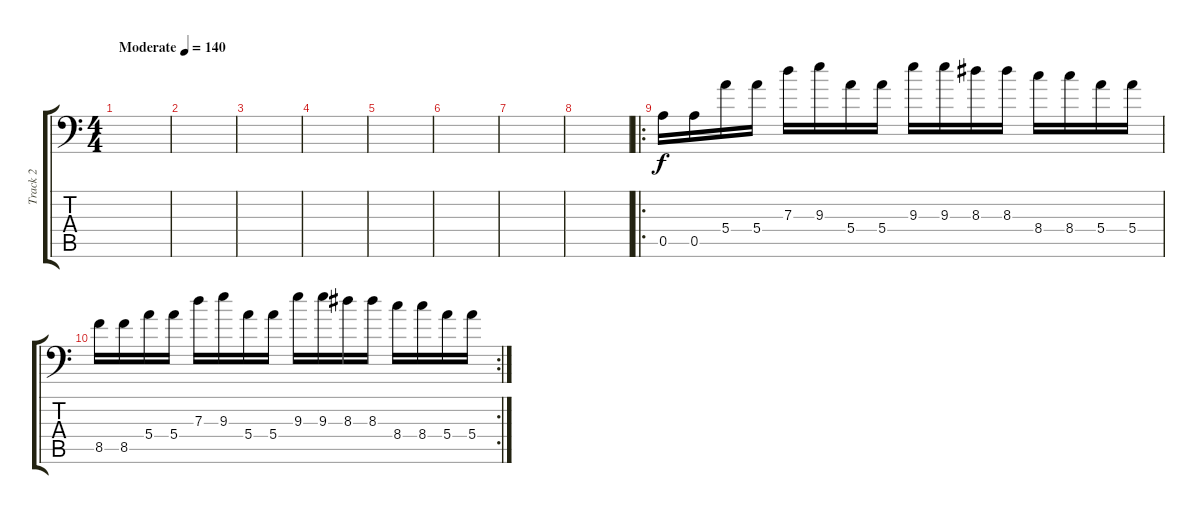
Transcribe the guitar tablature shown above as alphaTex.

\track ("Track 2" "Track 2") {instrument distortionguitar}
\staff {score tabs}
\tuning (E4 B3 G3 E3 A2 A1) {hide}
\ts (4 4)
\tempo (140 "Moderate")
\clef f4
\ks c
|
|
|
|
|
|
|
|
\ro
0.5.16 0.5.16 5.4.16 5.4.16 7.3.16 9.3.16 5.4.16 5.4.16 9.3.16 9.3.16 8.3.16 8.3.16 8.4.16 8.4.16 5.4.16 5.4.16 |
\rc 2
8.5.16 8.5.16 5.4.16 5.4.16 7.3.16 9.3.16 5.4.16 5.4.16 9.3.16 9.3.16 8.3.16 8.3.16 8.4.16 8.4.16 5.4.16 5.4.16
